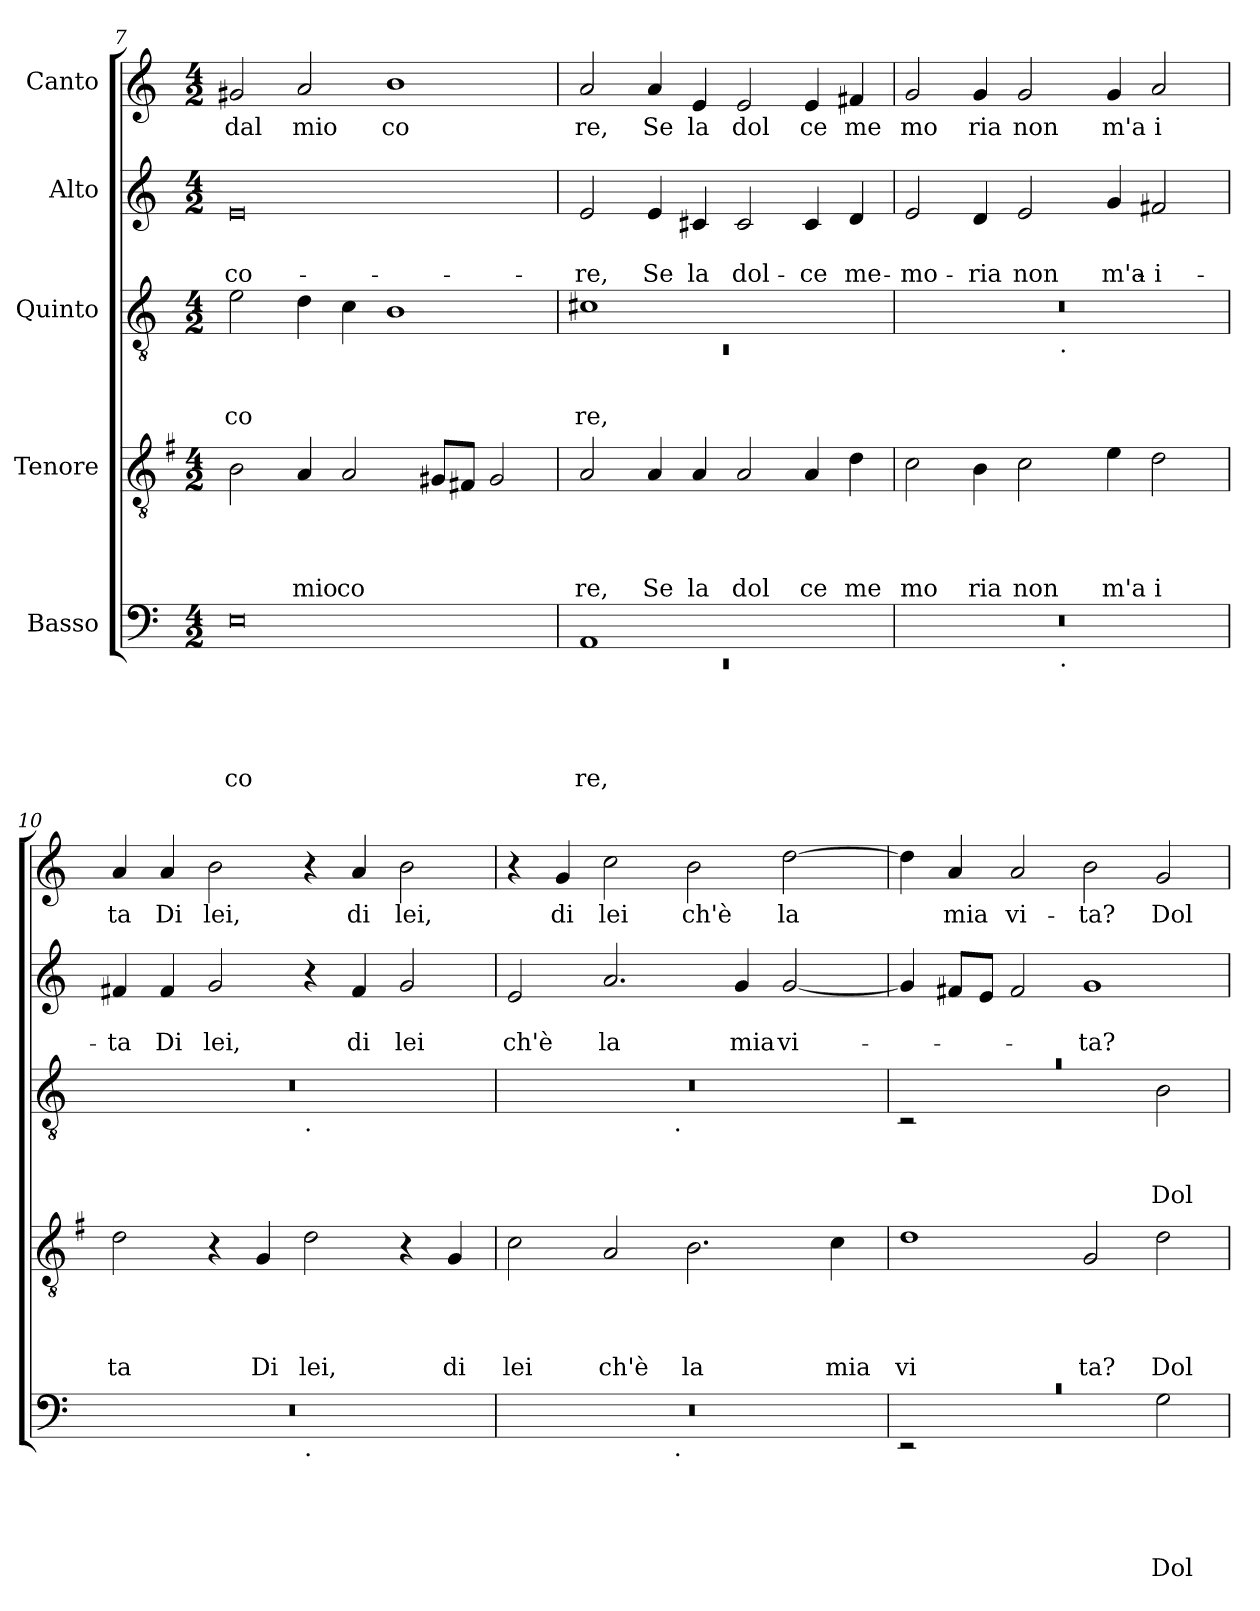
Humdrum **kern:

**kern	**text	**text	**text	**text	**text	**kern	**text	**text	**text	**text	**kern	**text	**text	**text	**kern	**text	**text	**kern	**text
*part5	*part5	*part5	*part5	*part5	*part5	*part4	*part4	*part4	*part4	*part4	*part3	*part3	*part3	*part3	*part2	*part2	*part2	*part1	*part1
*staff5	*staff5	*staff5	*staff5	*staff5	*staff5	*staff4	*staff4	*staff4	*staff4	*staff4	*staff3	*staff3	*staff3	*staff3	*staff2	*staff2	*staff2	*staff1	*staff1
*I"Basso	*	*	*	*	*	*I"Tenore	*	*	*	*	*I"Quinto	*	*	*	*I"Alto	*	*	*I"Canto	*
*clefF4	*	*	*	*	*	*clefGv2	*	*	*	*	*clefGv2	*	*	*	*clefG2	*	*	*clefG2	*
*	*	*	*	*	*	*ITrd-3c-5	*	*	*	*	*	*	*	*	*	*	*	*	*
*k[]	*	*	*	*	*	*k[]	*	*	*	*	*k[]	*	*	*	*k[]	*	*	*k[]	*
*C:	*	*	*	*	*	*C:	*	*	*	*	*C:	*	*	*	*C:	*	*	*C:	*
*M4/2	*	*	*	*	*	*M4/2	*	*	*	*	*M4/2	*	*	*	*M4/2	*	*	*M4/2	*
=7	=7	=7	=7	=7	=7	=7	=7	=7	=7	=7	=7	=7	=7	=7	=7	=7	=7	=7	=7
!	!	!	!	!	!LO:LY:b	!	!	!	!	!	!	!	!	!LO:LY:b	!	!	!LO:LY:b	!	!LO:LY:b
0E	.	.	.	.	co	2e\	.	.	.	.	2e\	.	.	co	0e	.	co-	2g#X/	dal
!	!	!	!	!	!	!	!	!	!	!LO:LY:b	!	!	!	!	!	!	!	!	!LO:LY:b
.	.	.	.	.	.	4d/	.	.	.	mio	4d\	.	.	.	.	.	.	2a/	mio
!	!	!	!	!	!	!	!	!	!	!LO:LY:b	!	!	!	!	!	!	!	!	!
.	.	.	.	.	.	2d/	.	.	.	co	4c\	.	.	.	.	.	.	.	.
!	!	!	!	!	!	!	!	!	!	!	!	!	!	!	!	!	!	!	!LO:LY:b
.	.	.	.	.	.	.	.	.	.	.	1B	.	.	.	.	.	.	1b	co
.	.	.	.	.	.	8c#X/L	.	.	.	.	.	.	.	.	.	.	.	.	.
.	.	.	.	.	.	8Bn/J	.	.	.	.	.	.	.	.	.	.	.	.	.
.	.	.	.	.	.	2c#/	.	.	.	.	.	.	.	.	.	.	.	.	.
=8	=8	=8	=8	=8	=8	=8	=8	=8	=8	=8	=8	=8	=8	=8	=8	=8	=8	=8	=8
*^	*	*	*	*	*	*	*	*	*	*	*^	*	*	*	*	*	*	*	*
!	!LO:N:vis=1	!	!	!	!	!LO:LY:b	!	!	!	!	!LO:LY:b	!	!LO:N:vis=1	!	!	!LO:LY:b	!	!	!LO:LY:b	!	!LO:LY:b
1AA	0rEE	.	.	.	.	re,	2d/	.	.	.	re,	1c#X	0rC	.	.	re,	2e/	.	-re,	2a/	re,
!	!	!	!	!	!	!	!	!	!	!	!LO:LY:b	!	!	!	!	!	!	!	!LO:LY:b	!	!LO:LY:b
.	.	.	.	.	.	.	4d/	.	.	.	Se	.	.	.	.	.	4e/	.	Se	4a/	Se
!	!	!	!	!	!	!	!	!	!	!	!LO:LY:b	!	!	!	!	!	!	!	!LO:LY:b	!	!LO:LY:b
.	.	.	.	.	.	.	4d/	.	.	.	la	.	.	.	.	.	4c#X/	.	la	4e/	la
!	!	!	!	!	!	!	!	!	!	!	!LO:LY:b	!	!	!	!	!	!	!	!LO:LY:b	!	!LO:LY:b
1ryy	.	.	.	.	.	.	2d/	.	.	.	dol	1ryy	.	.	.	.	2c#/	.	dol-	2e/	dol
!	!	!	!	!	!	!	!	!	!	!	!LO:LY:b	!	!	!	!	!	!	!	!LO:LY:b	!	!LO:LY:b
.	.	.	.	.	.	.	4d/	.	.	.	ce	.	.	.	.	.	4c#/	.	-ce	4e/	ce
!	!	!	!	!	!	!	!	!	!	!	!LO:LY:b	!	!	!	!	!	!	!	!LO:LY:b	!	!LO:LY:b
.	.	.	.	.	.	.	4g\	.	.	.	me	.	.	.	.	.	4d/	.	me-	4f#X/	me
=9	=9	=9	=9	=9	=9	=9	=9	=9	=9	=9	=9	=9	=9	=9	=9	=9	=9	=9	=9	=9	=9
!	!	!	!	!	!	!	!	!	!	!	!LO:LY:b	!	!	!	!	!	!	!	!LO:LY:b	!	!LO:LY:b
0r	2ryy	.	.	.	.	.	2f\	.	.	.	mo	0r	2ryy	.	.	.	2e/	.	-mo-	2g/	mo
!	!	!	!	!	!	!	!	!	!	!	!LO:LY:b	!	!	!	!	!	!	!	!LO:LY:b	!	!LO:LY:b
.	4...ryy	.	.	.	.	.	4e\	.	.	.	ria	.	4...ryy	.	.	.	4d/	.	-ria	4g/	ria
!	!	!	!	!	!	!	!	!	!	!	!LO:LY:b	!	!	!	!	!	!	!	!LO:LY:b	!	!LO:LY:b
.	.	.	.	.	.	.	2f\	.	.	.	non	.	.	.	.	.	2e/	.	non	2g/	non
!	!	!	!	!	!	!	!	!	!	!	!	!	!LO:TX:b:t=.	!	!	!	!	!	!	!	!
!	!LO:TX:b:t=.	!	!	!	!	!	!	!	!	!	!	!	!	!	!	!	!	!	!	!	!
.	1ryy	.	.	.	.	.	.	.	.	.	.	.	1ryy	.	.	.	.	.	.	.	.
!	!	!	!	!	!	!	!	!	!	!	!LO:LY:b	!	!	!	!	!	!	!	!LO:LY:b	!	!LO:LY:b
.	.	.	.	.	.	.	4a\	.	.	.	m'a	.	.	.	.	.	4g/	.	m'a-	4g/	m'a
!	!	!	!	!	!	!	!	!	!	!	!LO:LY:b	!	!	!	!	!	!	!	!LO:LY:b	!	!LO:LY:b
.	.	.	.	.	.	.	2g\	.	.	.	i	.	.	.	.	.	2f#X/	.	-i-	2a/	i
.	32ryy	.	.	.	.	.	.	.	.	.	.	.	32ryy	.	.	.	.	.	.	.	.
=10	=10	=10	=10	=10	=10	=10	=10	=10	=10	=10	=10	=10	=10	=10	=10	=10	=10	=10	=10	=10	=10
!	!	!	!	!	!	!	!	!	!	!	!LO:LY:b	!	!	!	!	!	!	!	!LO:LY:b	!	!LO:LY:b
0r	1ryy	.	.	.	.	.	2g\	.	.	.	ta	0r	1ryy	.	.	.	4f#X/	.	-ta	4a/	ta
!	!	!	!	!	!	!	!	!	!	!	!	!	!	!	!	!	!	!	!LO:LY:b	!	!LO:LY:b
.	.	.	.	.	.	.	.	.	.	.	.	.	.	.	.	.	4f#/	.	Di	4a/	Di
!	!	!	!	!	!	!	!	!	!	!	!	!	!	!	!	!	!	!	!LO:LY:b	!	!LO:LY:b
.	.	.	.	.	.	.	4r	.	.	.	.	.	.	.	.	.	2g/	.	lei,	2b\	lei,
!	!	!	!	!	!	!	!	!	!	!	!LO:LY:b	!	!	!	!	!	!	!	!	!	!
.	.	.	.	.	.	.	4c/	.	.	.	Di	.	.	.	.	.	.	.	.	.	.
!	!	!	!	!	!	!	!	!	!	!	!	!	!LO:TX:b:t=.	!	!	!	!	!	!	!	!
!	!LO:TX:b:t=.	!	!	!	!	!	!	!	!	!	!	!	!	!	!	!	!	!	!	!	!
!	!	!	!	!	!	!	!	!	!	!	!LO:LY:b	!	!	!	!	!	!	!	!	!	!
.	1ryy	.	.	.	.	.	2g\	.	.	.	lei,	.	1ryy	.	.	.	4r	.	.	4r	.
!	!	!	!	!	!	!	!	!	!	!	!	!	!	!	!	!	!	!	!LO:LY:b	!	!LO:LY:b
.	.	.	.	.	.	.	.	.	.	.	.	.	.	.	.	.	4f#/	.	di	4a/	di
!	!	!	!	!	!	!	!	!	!	!	!	!	!	!	!	!	!	!	!LO:LY:b	!	!LO:LY:b
.	.	.	.	.	.	.	4r	.	.	.	.	.	.	.	.	.	2g/	.	lei	2b\	lei,
!	!	!	!	!	!	!	!	!	!	!	!LO:LY:b	!	!	!	!	!	!	!	!	!	!
.	.	.	.	.	.	.	4c/	.	.	.	di	.	.	.	.	.	.	.	.	.	.
=11	=11	=11	=11	=11	=11	=11	=11	=11	=11	=11	=11	=11	=11	=11	=11	=11	=11	=11	=11	=11	=11
!	!	!	!	!	!	!	!	!	!	!	!LO:LY:b	!	!	!	!	!	!	!	!LO:LY:b	!	!
0r	2ryy	.	.	.	.	.	2f\	.	.	.	lei	0r	2ryy	.	.	.	2e/	.	ch'è	4r	.
!	!	!	!	!	!	!	!	!	!	!	!	!	!	!	!	!	!	!	!	!	!LO:LY:b
.	.	.	.	.	.	.	.	.	.	.	.	.	.	.	.	.	.	.	.	4g/	di
!	!	!	!	!	!	!	!	!	!	!	!LO:LY:b	!	!	!	!	!	!	!	!LO:LY:b	!	!LO:LY:b
.	4...ryy	.	.	.	.	.	2d/	.	.	.	ch'è	.	4...ryy	.	.	.	2.a/	.	la	2cc\	lei
!	!	!	!	!	!	!	!	!	!	!	!	!	!LO:TX:b:t=.	!	!	!	!	!	!	!	!
!	!LO:TX:b:t=.	!	!	!	!	!	!	!	!	!	!	!	!	!	!	!	!	!	!	!	!
.	1ryy	.	.	.	.	.	.	.	.	.	.	.	1ryy	.	.	.	.	.	.	.	.
!	!	!	!	!	!	!	!	!	!	!	!LO:LY:b	!	!	!	!	!	!	!	!	!	!LO:LY:b
.	.	.	.	.	.	.	2.e\	.	.	.	la	.	.	.	.	.	.	.	.	2b\	ch'è
!	!	!	!	!	!	!	!	!	!	!	!	!	!	!	!	!	!	!	!LO:LY:b	!	!
.	.	.	.	.	.	.	.	.	.	.	.	.	.	.	.	.	4g/	.	mia	.	.
!	!	!	!	!	!	!	!	!	!	!	!	!	!	!	!	!	!	!	!LO:LY:b	!	!LO:LY:b
.	.	.	.	.	.	.	.	.	.	.	.	.	.	.	.	.	[<2g/	.	vi-	[<2dd\	la
!	!	!	!	!	!	!	!	!	!	!	!LO:LY:b	!	!	!	!	!	!	!	!	!	!
.	.	.	.	.	.	.	4f\	.	.	.	mia	.	.	.	.	.	.	.	.	.	.
.	32ryy	.	.	.	.	.	.	.	.	.	.	.	32ryy	.	.	.	.	.	.	.	.
!!LO:LB:g=z
=12	=12	=12	=12	=12	=12	=12	=12	=12	=12	=12	=12	=12	=12	=12	=12	=12	=12	=12	=12	=12	=12
!LO:N:vis=1	!	!	!	!	!	!	!	!	!	!	!LO:LY:b	!LO:N:vis=1	!	!	!	!	!	!	!	!	!
0rc	2rEE	.	.	.	.	.	1g	.	.	.	vi	0ra	2rC	.	.	.	4g/]	.	.	4dd\]	.
!	!	!	!	!	!	!	!	!	!	!	!	!	!	!	!	!	!	!	!	!	!LO:LY:b
.	.	.	.	.	.	.	.	.	.	.	.	.	.	.	.	.	8f#X/L	.	.	4a/	mia
.	.	.	.	.	.	.	.	.	.	.	.	.	.	.	.	.	8e/J	.	.	.	.
!	!	!	!	!	!	!	!	!	!	!	!	!	!	!	!	!	!	!	!	!	!LO:LY:b
.	1ryy	.	.	.	.	.	.	.	.	.	.	.	1ryy	.	.	.	2f#/	.	.	2a/	vi-
!	!	!	!	!	!	!	!	!	!	!	!LO:LY:b	!	!	!	!	!	!	!	!LO:LY:b	!	!LO:LY:b
.	.	.	.	.	.	.	2c/	.	.	.	ta?	.	.	.	.	.	1g	.	-ta?	2b\	-ta?
!	!	!	!	!	!	!LO:LY:b	!	!	!	!	!LO:LY:b	!	!	!	!	!LO:LY:b	!	!	!	!	!LO:LY:b
.	2G\	.	.	.	.	Dol-	2g\	.	.	.	Dol	.	2B\	.	.	Dol	.	.	.	2g/	Dol-
*v	*v	*	*	*	*	*	*	*	*	*	*	*v	*v	*	*	*	*	*	*	*	*
=	=	=	=	=	=	=	=	=	=	=	=	=	=	=	=	=	=	=	=
*-	*-	*-	*-	*-	*-	*-	*-	*-	*-	*-	*-	*-	*-	*-	*-	*-	*-	*-	*-
